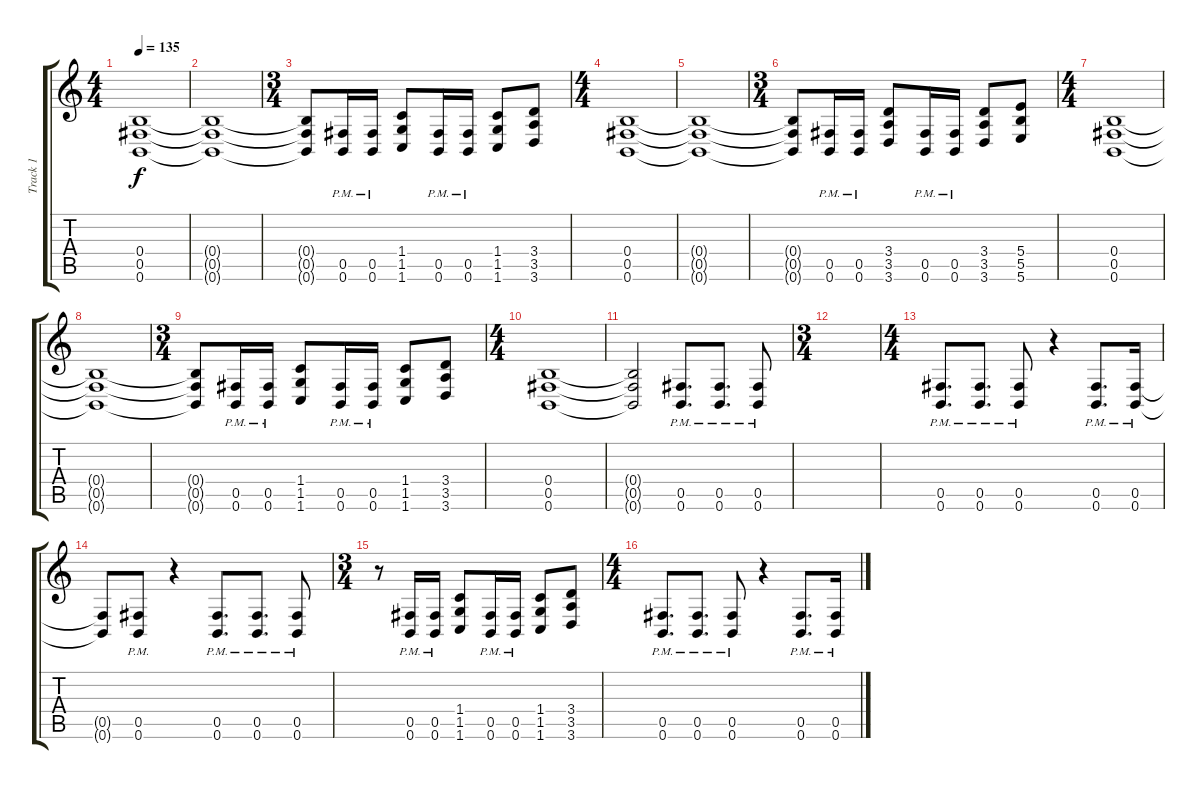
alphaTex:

\track ("Track 1" "Track 1") {instrument overdrivenguitar}
\staff {score tabs}
\tuning (Db4 Ab3 E3 B2 Gb2 B1) {hide}
\ts (4 4)
\tempo 135
\clef g2
\ks c
(0.4 0.5 0.6).1{dy f} |
(0.4{t} 0.5{t} 0.6{t}).1 |
\ts (3 4)
(0.4{t} 0.5{t} 0.6{t}).8 (0.5{pm} 0.6{pm}).16 (0.5{pm} 0.6{pm}).16 (1.4 1.5 1.6).8 (0.5{pm} 0.6{pm}).16 (0.5{pm} 0.6{pm}).16 (1.4 1.5 1.6).8 (3.4 3.5 3.6).8 |
\ts (4 4)
(0.4 0.5 0.6).1 |
(0.4{t} 0.5{t} 0.6{t}).1 |
\ts (3 4)
(0.4{t} 0.5{t} 0.6{t}).8 (0.5{pm} 0.6{pm}).16 (0.5{pm} 0.6{pm}).16 (3.4 3.5 3.6).8 (0.5{pm} 0.6{pm}).16 (0.5{pm} 0.6{pm}).16 (3.4 3.5 3.6).8 (5.4 5.5 5.6).8 |
\ts (4 4)
(0.4 0.5 0.6).1 |
(0.4{t} 0.5{t} 0.6{t}).1 |
\ts (3 4)
(0.4{t} 0.5{t} 0.6{t}).8 (0.5{pm} 0.6{pm}).16 (0.5{pm} 0.6{pm}).16 (1.4 1.5 1.6).8 (0.5{pm} 0.6{pm}).16 (0.5{pm} 0.6{pm}).16 (1.4 1.5 1.6).8 (3.4 3.5 3.6).8 |
\ts (4 4)
(0.4 0.5 0.6).1 |
(0.4{t} 0.5{t} 0.6{t}).2 (0.5{pm} 0.6{pm}).8{d} (0.5{pm} 0.6{pm}).8{d} (0.5{pm} 0.6{pm}).8 |
\ts (3 4)
|
\ts (4 4)
(0.5{pm} 0.6{pm}).8{d} (0.5{pm} 0.6{pm}).8{d} (0.5{pm} 0.6{pm}).8 r.4 (0.5{pm} 0.6{pm}).8{d} (0.5{pm} 0.6{pm}).16 |
(0.5{t} 0.6{t}).8 (0.5{pm} 0.6{pm}).8 r.4 (0.5{pm} 0.6{pm}).8{d} (0.5{pm} 0.6{pm}).8{d} (0.5{pm} 0.6{pm}).8 |
\ts (3 4)
r.8 (0.5{pm} 0.6{pm}).16 (0.5{pm} 0.6{pm}).16 (1.4 1.5 1.6).8 (0.5{pm} 0.6{pm}).16 (0.5{pm} 0.6{pm}).16 (1.4 1.5 1.6).8 (3.4 3.5 3.6).8 |
\ts (4 4)
(0.5{pm} 0.6{pm}).8{d} (0.5{pm} 0.6{pm}).8{d} (0.5{pm} 0.6{pm}).8 r.4 (0.5{pm} 0.6{pm}).8{d} (0.5{pm} 0.6{pm}).16
